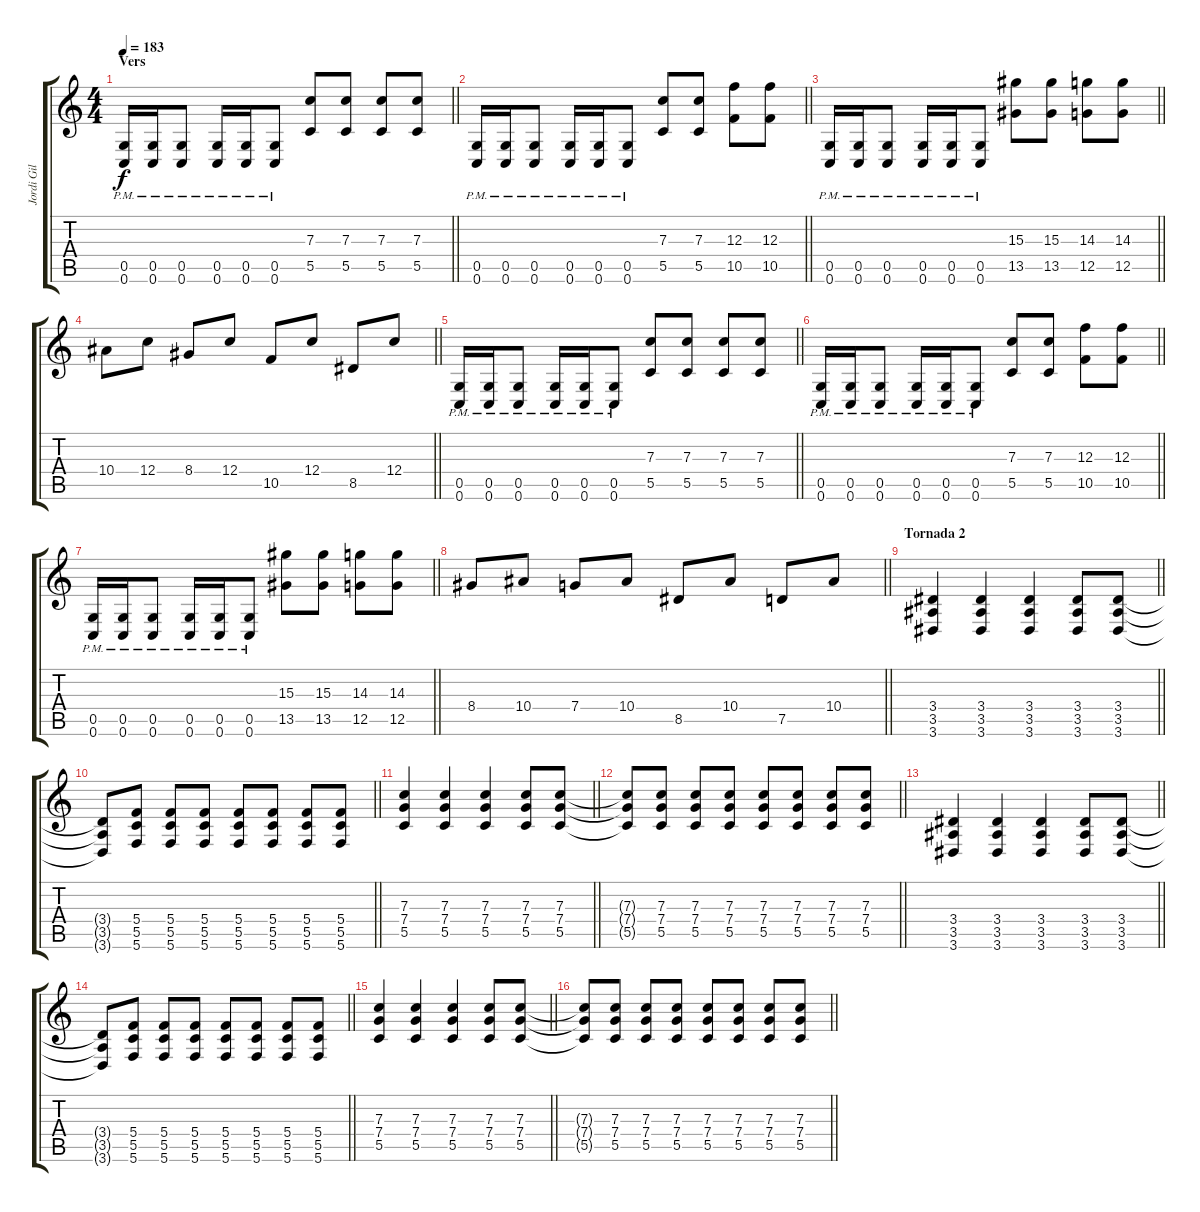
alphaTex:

\track ("Jordi Gil" "Jordi Gil") {instrument overdrivenguitar}
\staff {score tabs}
\tuning (D4 A3 F3 C3 G2 C2) {hide}
\ts (4 4)
\section ("" "Vers")
\tempo 183
\clef g2
\barLineRight lightlight
\ks c
(0.5{pm} 0.6{pm}).16{dy f} (0.5{pm} 0.6{pm}).16 (0.5{pm} 0.6{pm}).8 (0.5{pm} 0.6{pm}).16 (0.5{pm} 0.6{pm}).16 (0.5{pm} 0.6{pm}).8 (7.3 5.5).8 (7.3 5.5).8 (7.3 5.5).8 (7.3 5.5).8 |
\barLineRight lightlight
(0.5{pm} 0.6{pm}).16 (0.5{pm} 0.6{pm}).16 (0.5{pm} 0.6{pm}).8 (0.5{pm} 0.6{pm}).16 (0.5{pm} 0.6{pm}).16 (0.5{pm} 0.6{pm}).8 (7.3 5.5).8 (7.3 5.5).8 (12.3 10.5).8 (12.3 10.5).8 |
\barLineRight lightlight
(0.5{pm} 0.6{pm}).16 (0.5{pm} 0.6{pm}).16 (0.5{pm} 0.6{pm}).8 (0.5{pm} 0.6{pm}).16 (0.5{pm} 0.6{pm}).16 (0.5{pm} 0.6).8 (15.3 13.5).8 (15.3 13.5).8 (14.3 12.5).8 (14.3 12.5).8 |
\barLineRight lightlight
10.4.8 12.4.8 8.4.8 12.4.8 10.5.8 12.4.8 8.5.8 12.4.8 |
\barLineRight lightlight
(0.5{pm} 0.6{pm}).16 (0.5{pm} 0.6{pm}).16 (0.5{pm} 0.6{pm}).8 (0.5{pm} 0.6{pm}).16 (0.5{pm} 0.6{pm}).16 (0.5{pm} 0.6{pm}).8 (7.3 5.5).8 (7.3 5.5).8 (7.3 5.5).8 (7.3 5.5).8 |
\barLineRight lightlight
(0.5{pm} 0.6{pm}).16 (0.5{pm} 0.6{pm}).16 (0.5{pm} 0.6{pm}).8 (0.5{pm} 0.6{pm}).16 (0.5{pm} 0.6{pm}).16 (0.5{pm} 0.6{pm}).8 (7.3 5.5).8 (7.3 5.5).8 (12.3 10.5).8 (12.3 10.5).8 |
\barLineRight lightlight
(0.5{pm} 0.6{pm}).16 (0.5{pm} 0.6{pm}).16 (0.5{pm} 0.6{pm}).8 (0.5{pm} 0.6{pm}).16 (0.5{pm} 0.6{pm}).16 (0.5{pm} 0.6).8 (15.3 13.5).8 (15.3 13.5).8 (14.3 12.5).8 (14.3 12.5).8 |
\barLineRight lightlight
8.4.8 10.4.8 7.4.8 10.4.8 8.5.8 10.4.8 7.5.8 10.4.8 |
\section ("" "Tornada 2")
\barLineRight lightlight
(3.4 3.5 3.6).4{volume 13} (3.4 3.5 3.6).4 (3.4 3.5 3.6).4 (3.4 3.5 3.6).8 (3.4 3.5 3.6).8 |
\barLineRight lightlight
(3.4{t} 3.5{t} 3.6{t}).8 (5.4 5.5 5.6).8 (5.4 5.5 5.6).8 (5.4 5.5 5.6).8 (5.4 5.5 5.6).8 (5.4 5.5 5.6).8 (5.4 5.5 5.6).8 (5.4 5.5 5.6).8 |
\barLineRight lightlight
(7.3 7.4 5.5).4 (7.3 7.4 5.5).4 (7.3 7.4 5.5).4 (7.3 7.4 5.5).8 (7.3 7.4 5.5).8 |
\barLineRight lightlight
(7.3{t} 7.4{t} 5.5{t}).8 (7.3 7.4 5.5).8 (7.3 7.4 5.5).8 (7.3 7.4 5.5).8 (7.3 7.4 5.5).8 (7.3 7.4 5.5).8 (7.3 7.4 5.5).8 (7.3 7.4 5.5).8 |
\barLineRight lightlight
(3.4 3.5 3.6).4 (3.4 3.5 3.6).4 (3.4 3.5 3.6).4 (3.4 3.5 3.6).8 (3.4 3.5 3.6).8 |
\barLineRight lightlight
(3.4{t} 3.5{t} 3.6{t}).8 (5.4 5.5 5.6).8 (5.4 5.5 5.6).8 (5.4 5.5 5.6).8 (5.4 5.5 5.6).8 (5.4 5.5 5.6).8 (5.4 5.5 5.6).8 (5.4 5.5 5.6).8 |
\barLineRight lightlight
(7.3 7.4 5.5).4 (7.3 7.4 5.5).4 (7.3 7.4 5.5).4 (7.3 7.4 5.5).8 (7.3 7.4 5.5).8 |
\barLineRight lightlight
(7.3{t} 7.4{t} 5.5{t}).8 (7.3 7.4 5.5).8 (7.3 7.4 5.5).8 (7.3 7.4 5.5).8 (7.3 7.4 5.5).8 (7.3 7.4 5.5).8 (7.3 7.4 5.5).8 (7.3 7.4 5.5).8
